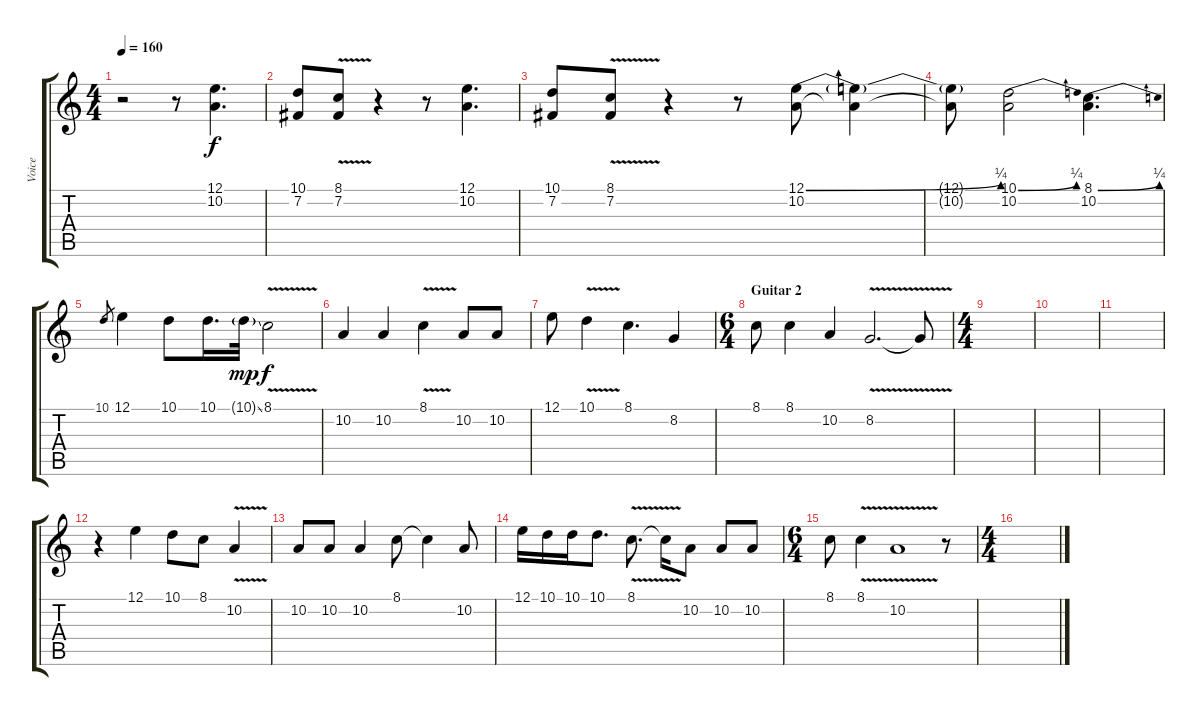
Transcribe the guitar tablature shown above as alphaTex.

\track ("Voice" "Voice") {instrument clarinet}
\staff {score tabs}
\tuning (E4 B3 G3 D3 A2 E2) {hide}
\ts (4 4)
\tempo 160
\clef g2
\ks c
r.2{dy f} r.8 (12.1 10.2).4{d} |
(10.1 7.2).8 (8.1{v} 7.2{v}).8 r.4 r.8 (12.1 10.2).4{d} |
(10.1 7.2).8 (8.1{v} 7.2{v}).8 r.4 r.8 (12.1{be (bend 0 0 60 1)} 10.2).8 (12.1{t} 10.2{t}).4 |
(12.1{t} 10.2{t}).8 (10.1{be (bend 0 0 60 1)} 10.2).2 (8.1{be (bend 0 0 60 1)} 10.2).4{d} |
10.1.8{gr} 12.1.4 10.1.8 10.1.16{d} 10.1{ss g}.32{dy mp} 8.1{v}.2{dy f} |
10.2.4 10.2.4 8.1{v}.4 10.2.8 10.2.8 |
12.1.8 10.1{v}.4 8.1.4{d} 8.2.4 |
\ts (6 4)
\section ("" "Guitar 2")
8.1.8 8.1.4 10.2.4 8.2{v}.2{d} 8.2{t}.8 |
\ts (4 4)
|
|
|
r.4 12.1.4 10.1.8 8.1.8 10.2{v}.4 |
10.2.8 10.2.8 10.2.4 8.1.8 8.1{t}.4 10.2.8 |
12.1.16 10.1.16 10.1.16 10.1.8{d} 8.1{v}.8{d} 8.1{t}.16 10.2.8 10.2.8 10.2.8 |
\ts (6 4)
8.1.8 8.1{v}.4 10.2{v}.1 r.8 |
\ts (4 4)
